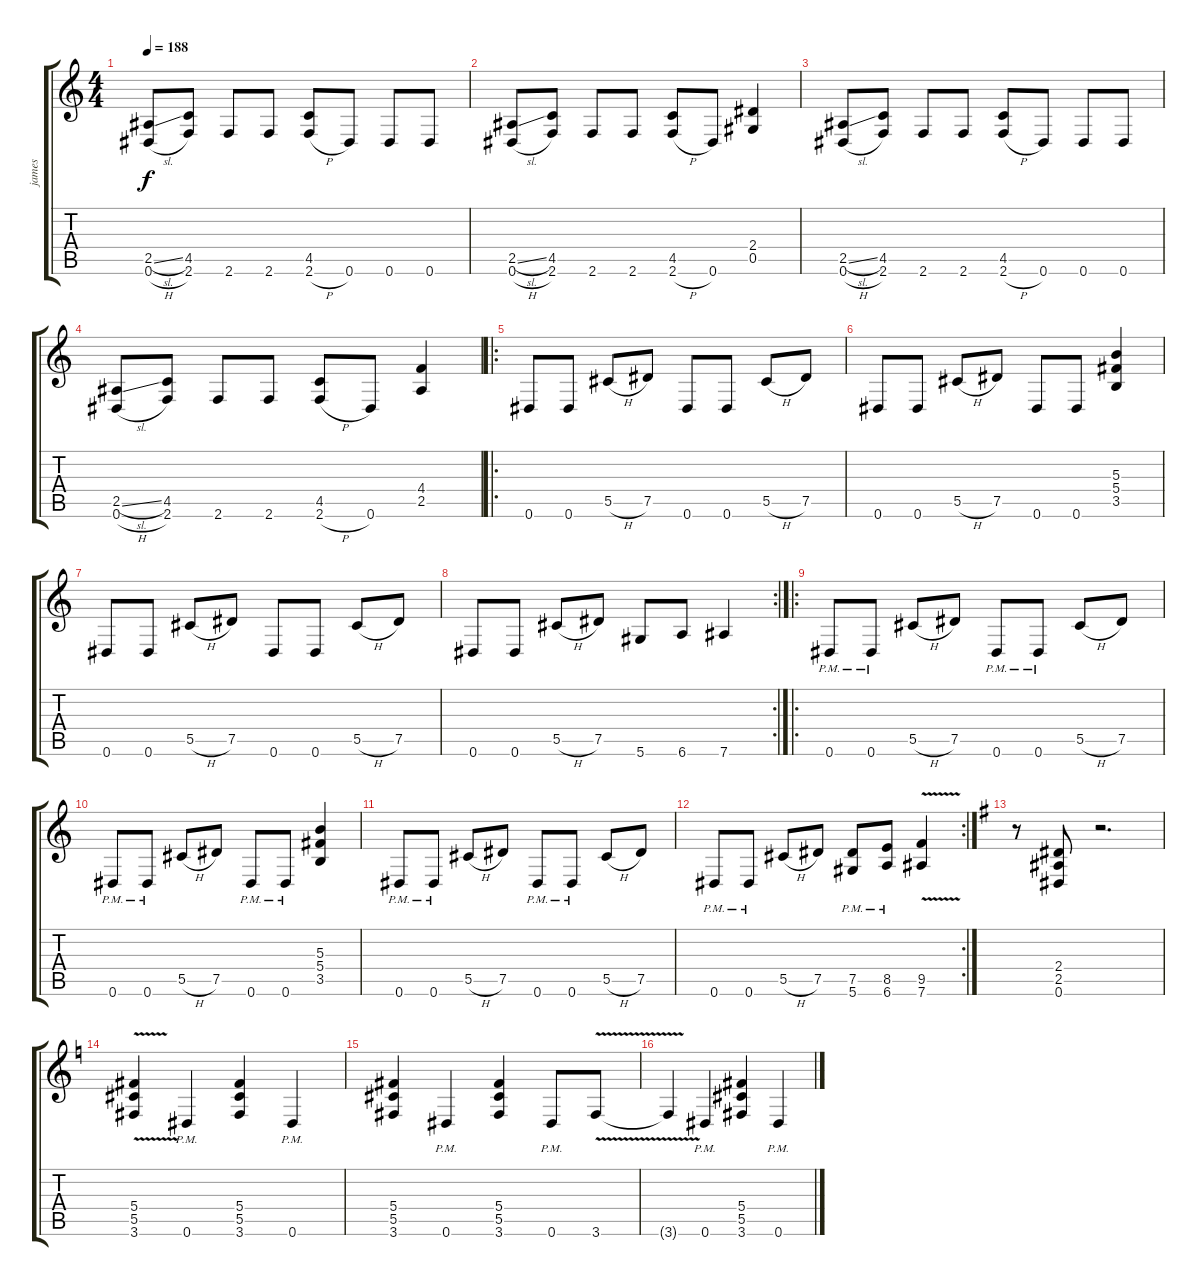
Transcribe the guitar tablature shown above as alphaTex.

\track ("james" "james") {instrument distortionguitar}
\staff {score tabs}
\tuning (Eb4 Bb3 Gb3 Db3 Ab2 Eb2) {hide}
\ts (4 4)
\tempo 188
\clef g2
\ks c
(2.5{sl} 0.6{h}).8{dy f} (4.5 2.6).8 2.6.8 2.6.8 (4.5 2.6{h}).8 0.6.8 0.6.8 0.6.8 |
(2.5{sl} 0.6{h}).8 (4.5 2.6).8 2.6.8 2.6.8 (4.5 2.6{h}).8 0.6.8 (2.4 0.5).4 |
(2.5{sl} 0.6{h}).8 (4.5 2.6).8 2.6.8 2.6.8 (4.5 2.6{h}).8 0.6.8 0.6.8 0.6.8 |
(2.5{sl} 0.6{h}).8 (4.5 2.6).8 2.6.8 2.6.8 (4.5 2.6{h}).8 0.6.8 (4.4 2.5).4 |
\ro
0.6.8 0.6.8 5.5{h}.8 7.5.8 0.6.8 0.6.8 5.5{h}.8 7.5.8 |
0.6.8 0.6.8 5.5{h}.8 7.5.8 0.6.8 0.6.8 (5.3 5.4 3.5).4 |
0.6.8 0.6.8 5.5{h}.8 7.5.8 0.6.8 0.6.8 5.5{h}.8 7.5.8 |
\rc 2
0.6.8 0.6.8 5.5{h}.8 7.5.8 5.6.8 6.6.8 7.6.4 |
\ro
0.6{pm}.8 0.6{pm}.8 5.5{h}.8 7.5.8 0.6{pm}.8 0.6{pm}.8 5.5{h}.8 7.5.8 |
0.6{pm}.8 0.6{pm}.8 5.5{h}.8 7.5.8 0.6{pm}.8 0.6{pm}.8 (5.3 5.4 3.5).4 |
0.6{pm}.8 0.6{pm}.8 5.5{h}.8 7.5.8 0.6{pm}.8 0.6{pm}.8 5.5{h}.8 7.5.8 |
\rc 2
0.6{pm}.8 0.6{pm}.8 5.5{h}.8 7.5.8 (7.5 5.6{pm}).8 (8.5 6.6{pm}).8 (9.5 7.6{v}).4 |
\ks g
r.8 (2.4 2.5 0.6).8 r.2{d} |
\ks c
(5.4{v} 5.5{v} 3.6{v}).4 0.6{pm}.4 (5.4 5.5 3.6).4 0.6{pm}.4 |
(5.4 5.5 3.6).4 0.6{pm}.4 (5.4 5.5 3.6).4 0.6{pm}.8 3.6{v}.8 |
3.6{v t}.4 0.6{pm}.4 (5.4 5.5 3.6).4 0.6{pm}.4
